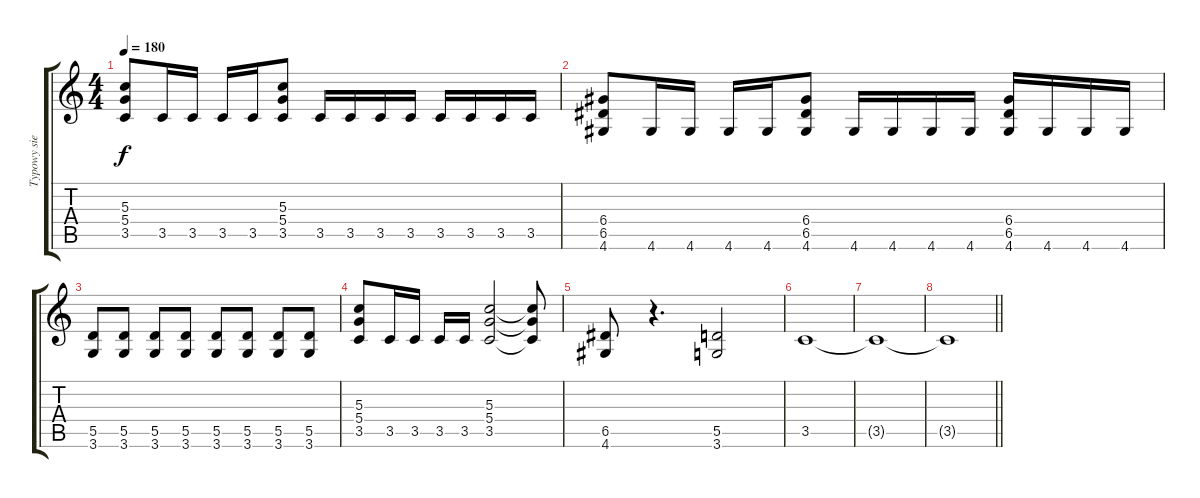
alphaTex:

\track ("Typowy siekorytmik" "Typowy sie") {instrument distortionguitar}
\staff {score tabs}
\tuning (E4 B3 G3 D3 A2 E2) {hide}
\ts (4 4)
\tempo 180
\clef g2
\ks c
(5.3 5.4 3.5).8{dy f} 3.5.16 3.5.16 3.5.16 3.5.16 (5.3 5.4 3.5).8 3.5.16 3.5.16 3.5.16 3.5.16 3.5.16 3.5.16 3.5.16 3.5.16 |
(6.4 6.5 4.6).8 4.6.16 4.6.16 4.6.16 4.6.16 (6.4 6.5 4.6).8 4.6.16 4.6.16 4.6.16 4.6.16 (6.4 6.5 4.6).16 4.6.16 4.6.16 4.6.16 |
(5.5 3.6).8 (5.5 3.6).8 (5.5 3.6).8 (5.5 3.6).8 (5.5 3.6).8 (5.5 3.6).8 (5.5 3.6).8 (5.5 3.6).8 |
(5.3 5.4 3.5).8 3.5.16 3.5.16 3.5.16 3.5.16 (5.3 5.4 3.5).2 (5.3{t} 5.4{t} 3.5{t}).8 |
(6.5 4.6).8 r.4{d} (5.5 3.6).2 |
3.5.1 |
3.5{t}.1{volume 7} |
\barLineRight lightlight
3.5{t}.1{volume 3}
